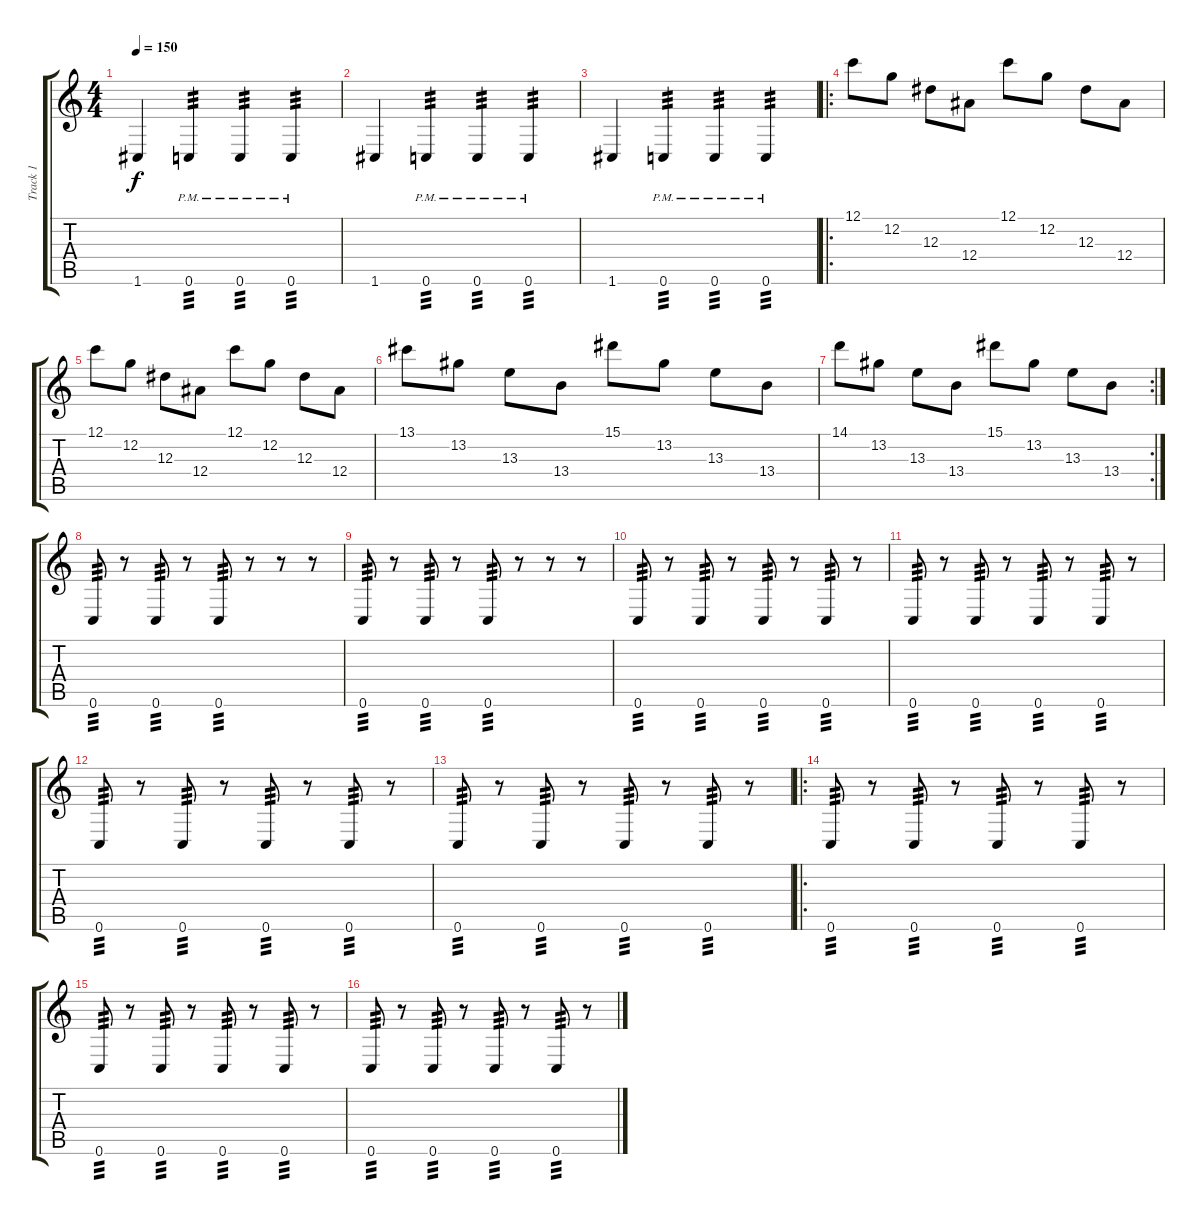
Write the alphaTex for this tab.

\track ("Track 1" "Track 1") {instrument distortionguitar}
\staff {score tabs}
\tuning (C4 G3 Eb3 Bb2 F2 C2) {hide}
\ts (4 4)
\tempo 150
\clef g2
\ks c
1.6.4{dy f} 0.6{pm}.4{tp 3} 0.6{pm}.4{tp 3} 0.6{pm}.4{tp 3} |
1.6.4 0.6{pm}.4{tp 3} 0.6{pm}.4{tp 3} 0.6{pm}.4{tp 3} |
1.6.4 0.6{pm}.4{tp 3} 0.6{pm}.4{tp 3} 0.6{pm}.4{tp 3} |
\ro
12.1.8 12.2.8 12.3.8 12.4.8 12.1.8 12.2.8 12.3.8 12.4.8 |
12.1.8 12.2.8 12.3.8 12.4.8 12.1.8 12.2.8 12.3.8 12.4.8 |
13.1.8 13.2.8 13.3.8 13.4.8 15.1.8 13.2.8 13.3.8 13.4.8 |
\rc 2
14.1.8 13.2.8 13.3.8 13.4.8 15.1.8 13.2.8 13.3.8 13.4.8 |
0.6.8{tp 3} r.8 0.6.8{tp 3} r.8 0.6.8{tp 3} r.8 r.8 r.8 |
0.6.8{tp 3} r.8 0.6.8{tp 3} r.8 0.6.8{tp 3} r.8 r.8 r.8 |
0.6.8{tp 3} r.8 0.6.8{tp 3} r.8 0.6.8{tp 3} r.8 0.6.8{tp 3} r.8 |
0.6.8{tp 3} r.8 0.6.8{tp 3} r.8 0.6.8{tp 3} r.8 0.6.8{tp 3} r.8 |
0.6.8{tp 3} r.8 0.6.8{tp 3} r.8 0.6.8{tp 3} r.8 0.6.8{tp 3} r.8 |
0.6.8{tp 3} r.8 0.6.8{tp 3} r.8 0.6.8{tp 3} r.8 0.6.8{tp 3} r.8 |
\ro
0.6.8{tp 3} r.8 0.6.8{tp 3} r.8 0.6.8{tp 3} r.8 0.6.8{tp 3} r.8 |
0.6.8{tp 3} r.8 0.6.8{tp 3} r.8 0.6.8{tp 3} r.8 0.6.8{tp 3} r.8 |
0.6.8{tp 3} r.8 0.6.8{tp 3} r.8 0.6.8{tp 3} r.8 0.6.8{tp 3} r.8
